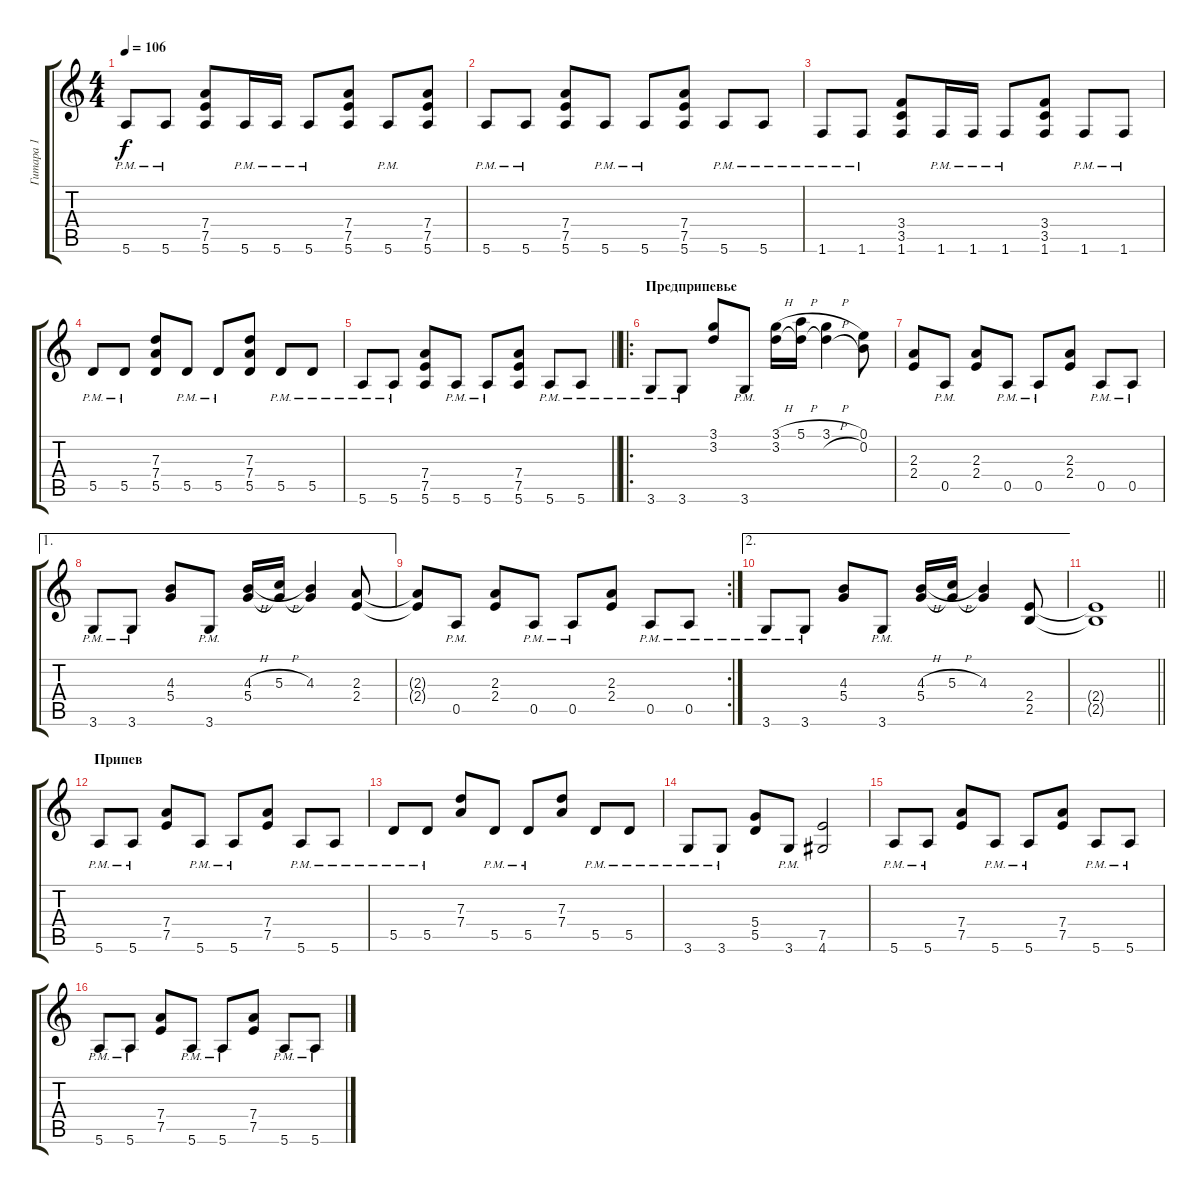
\track ("Гитара 1" "Гитара 1") {instrument distortionguitar}
\staff {score tabs}
\tuning (E4 B3 G3 D3 A2 E2) {hide}
\ts (4 4)
\tempo 106
\clef g2
\ks c
5.6{pm}.8{dy f} 5.6{pm}.8 (7.4 7.5 5.6).8 5.6{pm}.16 5.6{pm}.16 5.6{pm}.8 (7.4 7.5 5.6).8 5.6{pm}.8 (7.4 7.5 5.6).8 |
5.6{pm}.8 5.6{pm}.8 (7.4 7.5 5.6).8 5.6{pm}.8 5.6{pm}.8 (7.4 7.5 5.6).8 5.6{pm}.8 5.6{pm}.8 |
1.6{pm}.8 1.6{pm}.8 (3.4 3.5 1.6).8 1.6{pm}.16 1.6{pm}.16 1.6{pm}.8 (3.4 3.5 1.6).8 1.6{pm}.8 1.6{pm}.8 |
5.5{pm}.8 5.5{pm}.8 (7.3 7.4 5.5).8 5.5{pm}.8 5.5{pm}.8 (7.3 7.4 5.5).8 5.5{pm}.8 5.5{pm}.8 |
\barLineRight lightlight
5.6{pm}.8 5.6{pm}.8 (7.4 7.5 5.6).8 5.6{pm}.8 5.6{pm}.8 (7.4 7.5 5.6).8 5.6{pm}.8 5.6{pm}.8 |
\ro
\section ("" "Предприпевье")
3.6{pm}.8 3.6{pm}.8 (3.1 3.2).8 3.6{pm}.8 (3.1{h} 3.2).16 (5.1{h} 3.2{t}).16 (3.1{h} 3.2{h t}).4 (0.1 0.2).8 |
(2.3 2.4).8 0.5{pm}.8 (2.3 2.4).8 0.5{pm}.8 0.5{pm}.8 (2.3 2.4).8 0.5{pm}.8 0.5{pm}.8 |
\ae 1
3.6{pm}.8 3.6{pm}.8 (4.3 5.4).8 3.6{pm}.8 (4.3{h} 5.4).16 (5.3{h} 5.4{t}).16 (4.3 5.4{t}).4 (2.3 2.4).8 |
\rc 2
(2.3{t} 2.4{t}).8 0.5{pm}.8 (2.3 2.4).8 0.5{pm}.8 0.5{pm}.8 (2.3 2.4).8 0.5{pm}.8 0.5{pm}.8 |
\ae 2
3.6{pm}.8 3.6{pm}.8 (4.3 5.4).8 3.6{pm}.8 (4.3{h} 5.4).16 (5.3{h} 5.4{t}).16 (4.3 5.4{t}).4 (2.4 2.5).8 |
\barLineRight lightlight
(2.4{t} 2.5{t}).1 |
\section ("" "Припев")
5.6{pm}.8 5.6{pm}.8 (7.4 7.5).8 5.6{pm}.8 5.6{pm}.8 (7.4 7.5).8 5.6{pm}.8 5.6{pm}.8 |
5.5{pm}.8 5.5{pm}.8 (7.3 7.4).8 5.5{pm}.8 5.5{pm}.8 (7.3 7.4).8 5.5{pm}.8 5.5{pm}.8 |
3.6{pm}.8 3.6{pm}.8 (5.4 5.5).8 3.6{pm}.8 (7.5 4.6).2 |
5.6{pm}.8 5.6{pm}.8 (7.4 7.5).8 5.6{pm}.8 5.6{pm}.8 (7.4 7.5).8 5.6{pm}.8 5.6{pm}.8 |
5.6{pm}.8 5.6{pm}.8 (7.4 7.5).8 5.6{pm}.8 5.6{pm}.8 (7.4 7.5).8 5.6{pm}.8 5.6{pm}.8
